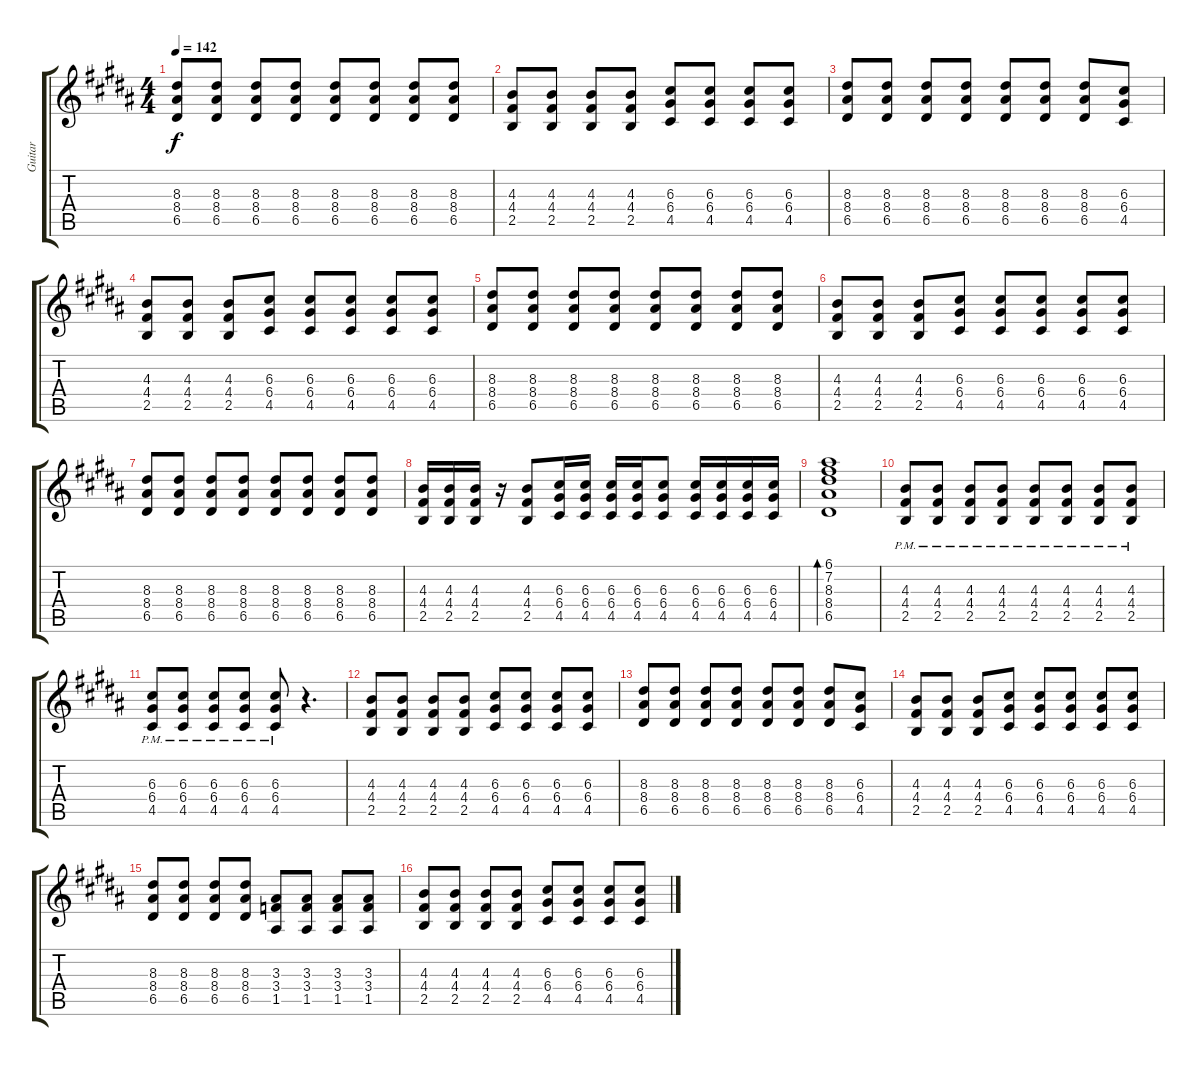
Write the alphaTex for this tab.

\track ("Guitar" "Guitar") {instrument overdrivenguitar}
\staff {score tabs}
\tuning (E4 B3 G3 D3 A2 E2) {hide}
\ts (4 4)
\tempo 142
\clef g2
\ks b
(8.3 8.4 6.5).8{dy f} (8.3 8.4 6.5).8 (8.3 8.4 6.5).8 (8.3 8.4 6.5).8 (8.3 8.4 6.5).8 (8.3 8.4 6.5).8 (8.3 8.4 6.5).8 (8.3 8.4 6.5).8 |
(4.3 4.4 2.5).8 (4.3 4.4 2.5).8 (4.3 4.4 2.5).8 (4.3 4.4 2.5).8 (6.3 6.4 4.5).8 (6.3 6.4 4.5).8 (6.3 6.4 4.5).8 (6.3 6.4 4.5).8 |
(8.3 8.4 6.5).8 (8.3 8.4 6.5).8 (8.3 8.4 6.5).8 (8.3 8.4 6.5).8 (8.3 8.4 6.5).8 (8.3 8.4 6.5).8 (8.3 8.4 6.5).8 (6.3 6.4 4.5).8 |
(4.3 4.4 2.5).8 (4.3 4.4 2.5).8 (4.3 4.4 2.5).8 (6.3 6.4 4.5).8 (6.3 6.4 4.5).8 (6.3 6.4 4.5).8 (6.3 6.4 4.5).8 (6.3 6.4 4.5).8 |
(8.3 8.4 6.5).8 (8.3 8.4 6.5).8 (8.3 8.4 6.5).8 (8.3 8.4 6.5).8 (8.3 8.4 6.5).8 (8.3 8.4 6.5).8 (8.3 8.4 6.5).8 (8.3 8.4 6.5).8 |
(4.3 4.4 2.5).8 (4.3 4.4 2.5).8 (4.3 4.4 2.5).8 (6.3 6.4 4.5).8 (6.3 6.4 4.5).8 (6.3 6.4 4.5).8 (6.3 6.4 4.5).8 (6.3 6.4 4.5).8 |
(8.3 8.4 6.5).8 (8.3 8.4 6.5).8 (8.3 8.4 6.5).8 (8.3 8.4 6.5).8 (8.3 8.4 6.5).8 (8.3 8.4 6.5).8 (8.3 8.4 6.5).8 (8.3 8.4 6.5).8 |
(4.3 4.4 2.5).16 (4.3 4.4 2.5).16 (4.3 4.4 2.5).16 r.16 (4.3 4.4 2.5).8 (6.3 6.4 4.5).16 (6.3 6.4 4.5).16 (6.3 6.4 4.5).16 (6.3 6.4 4.5).16 (6.3 6.4 4.5).8 (6.3 6.4 4.5).16 (6.3 6.4 4.5).16 (6.3 6.4 4.5).16 (6.3 6.4 4.5).16 |
(6.1 7.2 8.3 8.4 6.5).1{bd 60} |
(4.3{pm} 4.4{pm} 2.5{pm}).8 (4.3{pm} 4.4{pm} 2.5{pm}).8 (4.3{pm} 4.4{pm} 2.5{pm}).8 (4.3{pm} 4.4{pm} 2.5{pm}).8 (4.3{pm} 4.4{pm} 2.5{pm}).8 (4.3{pm} 4.4{pm} 2.5{pm}).8 (4.3{pm} 4.4{pm} 2.5{pm}).8 (4.3{pm} 4.4{pm} 2.5{pm}).8 |
(6.3{pm} 6.4{pm} 4.5{pm}).8 (6.3{pm} 6.4{pm} 4.5{pm}).8 (6.3{pm} 6.4{pm} 4.5{pm}).8 (6.3{pm} 6.4{pm} 4.5{pm}).8 (6.3{pm} 6.4{pm} 4.5{pm}).8 r.4{d} |
(4.3 4.4 2.5).8 (4.3 4.4 2.5).8 (4.3 4.4 2.5).8 (4.3 4.4 2.5).8 (6.3 6.4 4.5).8 (6.3 6.4 4.5).8 (6.3 6.4 4.5).8 (6.3 6.4 4.5).8 |
(8.3 8.4 6.5).8 (8.3 8.4 6.5).8 (8.3 8.4 6.5).8 (8.3 8.4 6.5).8 (8.3 8.4 6.5).8 (8.3 8.4 6.5).8 (8.3 8.4 6.5).8 (6.3 6.4 4.5).8 |
(4.3 4.4 2.5).8 (4.3 4.4 2.5).8 (4.3 4.4 2.5).8 (6.3 6.4 4.5).8 (6.3 6.4 4.5).8 (6.3 6.4 4.5).8 (6.3 6.4 4.5).8 (6.3 6.4 4.5).8 |
(8.3 8.4 6.5).8 (8.3 8.4 6.5).8 (8.3 8.4 6.5).8 (8.3 8.4 6.5).8 (3.3 3.4 1.5).8 (3.3 3.4 1.5).8 (3.3 3.4 1.5).8 (3.3 3.4 1.5).8 |
(4.3 4.4 2.5).8 (4.3 4.4 2.5).8 (4.3 4.4 2.5).8 (4.3 4.4 2.5).8 (6.3 6.4 4.5).8 (6.3 6.4 4.5).8 (6.3 6.4 4.5).8 (6.3 6.4 4.5).8
